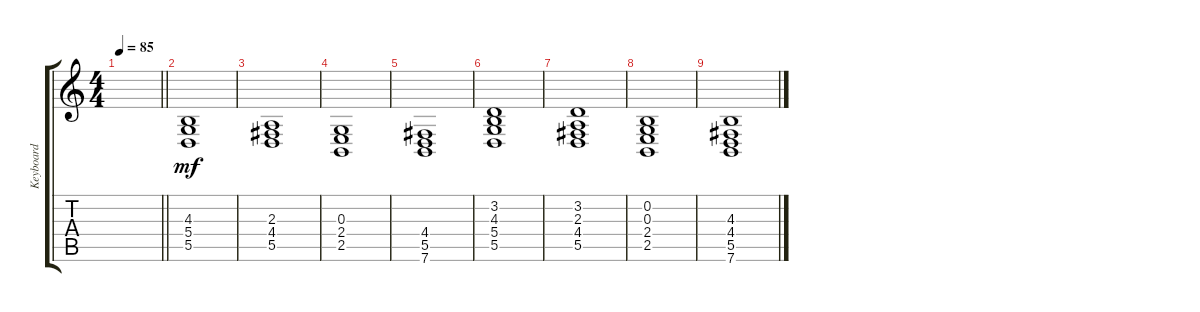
\track ("Keyboard" "Keyboard") {instrument harpsichord}
\staff {score tabs}
\tuning (E4 B3 G3 D3 A2 E2) {hide}
\ts (4 4)
\tempo 85
\clef g2
\barLineRight lightlight
\ks c
|
(4.3 5.4 5.5).1{dy mf} |
(2.3 4.4 5.5).1 |
(0.3 2.4 2.5).1 |
(4.4 5.5 7.6).1 |
(3.2 4.3 5.4 5.5).1 |
(3.2 2.3 4.4 5.5).1 |
(0.2 0.3 2.4 2.5).1 |
(4.3 4.4 5.5 7.6).1
